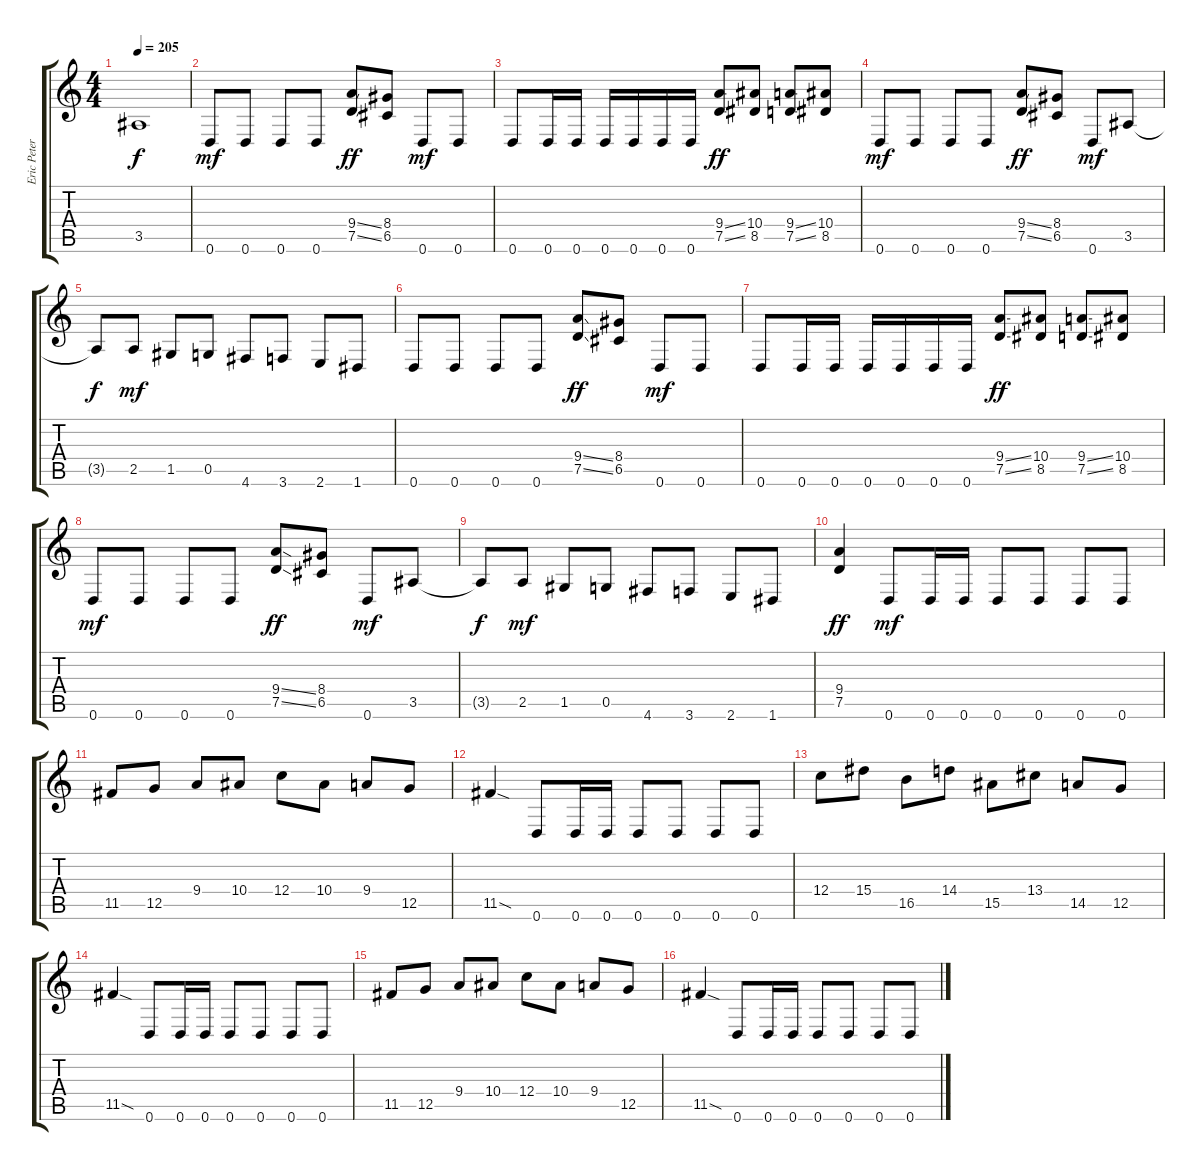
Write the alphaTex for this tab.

\track ("Eric Peterson" "Eric Peter") {instrument distortionguitar}
\staff {score tabs}
\tuning (D4 A3 F3 C3 G2 D2) {hide}
\ts (4 4)
\tempo 205
\clef g2
\ks c
3.5{t}.1{dy f} |
0.6.8{dy mf} 0.6.8 0.6.8 0.6.8 (9.4{ss} 7.5{ss}).8{dy ff} (8.4 6.5).8 0.6.8{dy mf} 0.6.8 |
0.6.8 0.6.16 0.6.16 0.6.16 0.6.16 0.6.16 0.6.16 (9.4{ss} 7.5{ss}).8{dy ff} (10.4 8.5).8 (9.4{ss} 7.5{ss}).8 (10.4 8.5).8 |
0.6.8{dy mf} 0.6.8 0.6.8 0.6.8 (9.4{ss} 7.5{ss}).8{dy ff} (8.4 6.5).8 0.6.8{dy mf} 3.5.8 |
3.5{t}.8{dy f} 2.5.8{dy mf} 1.5.8 0.5.8 4.6.8 3.6.8 2.6.8 1.6.8 |
0.6.8 0.6.8 0.6.8 0.6.8 (9.4{ss} 7.5{ss}).8{dy ff} (8.4 6.5).8 0.6.8{dy mf} 0.6.8 |
0.6.8 0.6.16 0.6.16 0.6.16 0.6.16 0.6.16 0.6.16 (9.4{ss} 7.5{ss}).8{dy ff} (10.4 8.5).8 (9.4{ss} 7.5{ss}).8 (10.4 8.5).8 |
0.6.8{dy mf} 0.6.8 0.6.8 0.6.8 (9.4{ss} 7.5{ss}).8{dy ff} (8.4 6.5).8 0.6.8{dy mf} 3.5.8 |
3.5{t}.8{dy f} 2.5.8{dy mf} 1.5.8 0.5.8 4.6.8 3.6.8 2.6.8 1.6.8 |
(9.4 7.5).4{dy ff} 0.6.8{dy mf} 0.6.16 0.6.16 0.6.8 0.6.8 0.6.8 0.6.8 |
11.5.8 12.5.8 9.4.8 10.4.8 12.4.8 10.4.8 9.4.8 12.5.8 |
11.5{sod}.4 0.6.8 0.6.16 0.6.16 0.6.8 0.6.8 0.6.8 0.6.8 |
12.4.8 15.4.8 16.5.8 14.4.8 15.5.8 13.4.8 14.5.8 12.5.8 |
11.5{sod}.4 0.6.8 0.6.16 0.6.16 0.6.8 0.6.8 0.6.8 0.6.8 |
11.5.8 12.5.8 9.4.8 10.4.8 12.4.8 10.4.8 9.4.8 12.5.8 |
11.5{sod}.4 0.6.8 0.6.16 0.6.16 0.6.8 0.6.8 0.6.8 0.6.8
